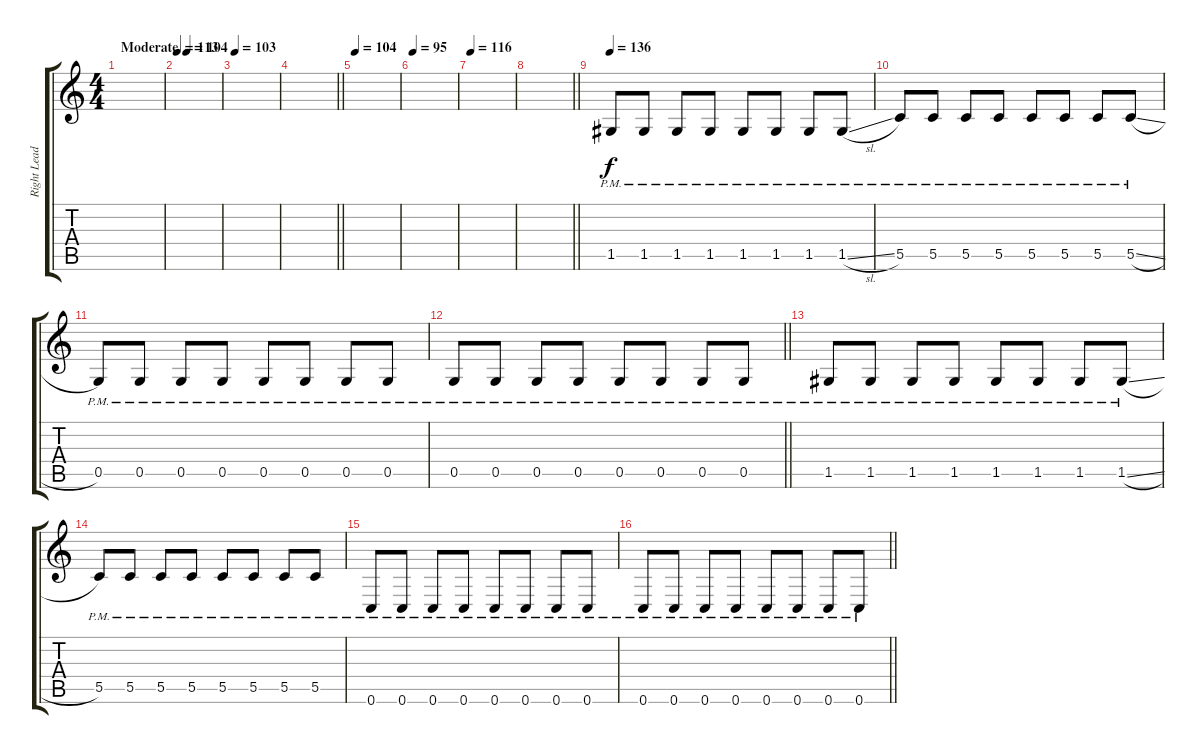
\track ("Right Lead 1" "Right Lead") {instrument distortionguitar}
\staff {score tabs}
\tuning (D4 A3 F3 C3 G2 C2) {hide}
\ts (4 4)
\section ("" "")
\tempo (104 "Moderate")
\clef g2
\ks c
|
\tempo 113
|
\tempo 103
|
\barLineRight lightlight
|
\section ("" "")
\tempo 104
|
\tempo 95
|
\tempo 116
|
\barLineRight lightlight
|
\section ("" "")
\tempo 136
1.5{pm}.8 1.5{pm}.8 1.5{pm}.8 1.5{pm}.8 1.5{pm}.8 1.5{pm}.8 1.5{pm}.8 1.5{sl pm}.8 |
5.5{pm}.8 5.5{pm}.8 5.5{pm}.8 5.5{pm}.8 5.5{pm}.8 5.5{pm}.8 5.5{pm}.8 5.5{sl pm}.8 |
0.5{pm}.8 0.5{pm}.8 0.5{pm}.8 0.5{pm}.8 0.5{pm}.8 0.5{pm}.8 0.5{pm}.8 0.5{pm}.8 |
\barLineRight lightlight
0.5{pm}.8 0.5{pm}.8 0.5{pm}.8 0.5{pm}.8 0.5{pm}.8 0.5{pm}.8 0.5{pm}.8 0.5{pm}.8 |
\section ("" "")
1.5{pm}.8 1.5{pm}.8 1.5{pm}.8 1.5{pm}.8 1.5{pm}.8 1.5{pm}.8 1.5{pm}.8 1.5{sl pm}.8 |
5.5{pm}.8 5.5{pm}.8 5.5{pm}.8 5.5{pm}.8 5.5{pm}.8 5.5{pm}.8 5.5{pm}.8 5.5{pm}.8 |
0.6{pm}.8 0.6{pm}.8 0.6{pm}.8 0.6{pm}.8 0.6{pm}.8 0.6{pm}.8 0.6{pm}.8 0.6{pm}.8 |
\barLineRight lightlight
0.6{pm}.8 0.6{pm}.8 0.6{pm}.8 0.6{pm}.8 0.6{pm}.8 0.6{pm}.8 0.6{pm}.8 0.6{pm}.8
